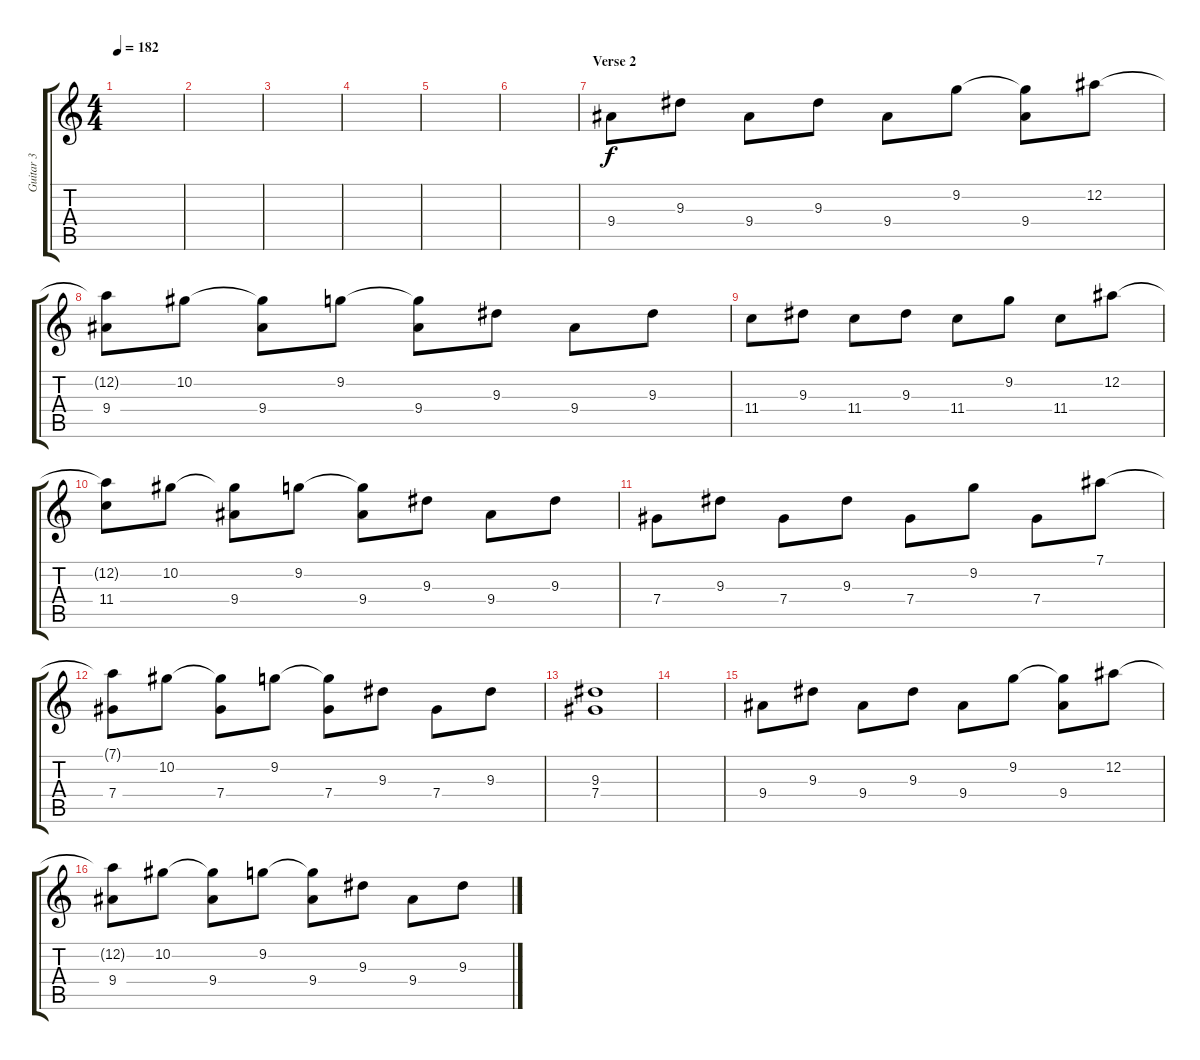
\track ("Guitar 3" "Guitar 3") {instrument electricguitarclean}
\staff {score tabs}
\tuning (Eb4 Bb3 Gb3 Db3 Ab2 Eb2) {hide}
\ts (4 4)
\tempo 182
\clef g2
\ks c
|
|
|
|
|
|
\section ("" "Verse 2")
9.4.8{instrument electricguitarclean} 9.3.8 9.4.8 9.3.8 9.4.8 9.2.8 (9.2{t} 9.4).8 12.2.8 |
(12.2{t} 9.4).8 10.2.8 (10.2{t} 9.4).8 9.2.8 (9.2{t} 9.4).8 9.3.8 9.4.8 9.3.8 |
11.4.8 9.3.8 11.4.8 9.3.8 11.4.8 9.2.8 11.4.8 12.2.8 |
(12.2{t} 11.4).8 10.2.8 (10.2{t} 9.4).8 9.2.8 (9.2{t} 9.4).8 9.3.8 9.4.8 9.3.8 |
7.4.8 9.3.8 7.4.8 9.3.8 7.4.8 9.2.8 7.4.8 7.1.8 |
(7.1{t} 7.4).8 10.2.8 (10.2{t} 7.4).8 9.2.8 (9.2{t} 7.4).8 9.3.8 7.4.8 9.3.8 |
(9.3 7.4).1 |
|
9.4.8{instrument electricguitarclean} 9.3.8 9.4.8 9.3.8 9.4.8 9.2.8 (9.2{t} 9.4).8 12.2.8 |
(12.2{t} 9.4).8 10.2.8 (10.2{t} 9.4).8 9.2.8 (9.2{t} 9.4).8 9.3.8 9.4.8 9.3.8
